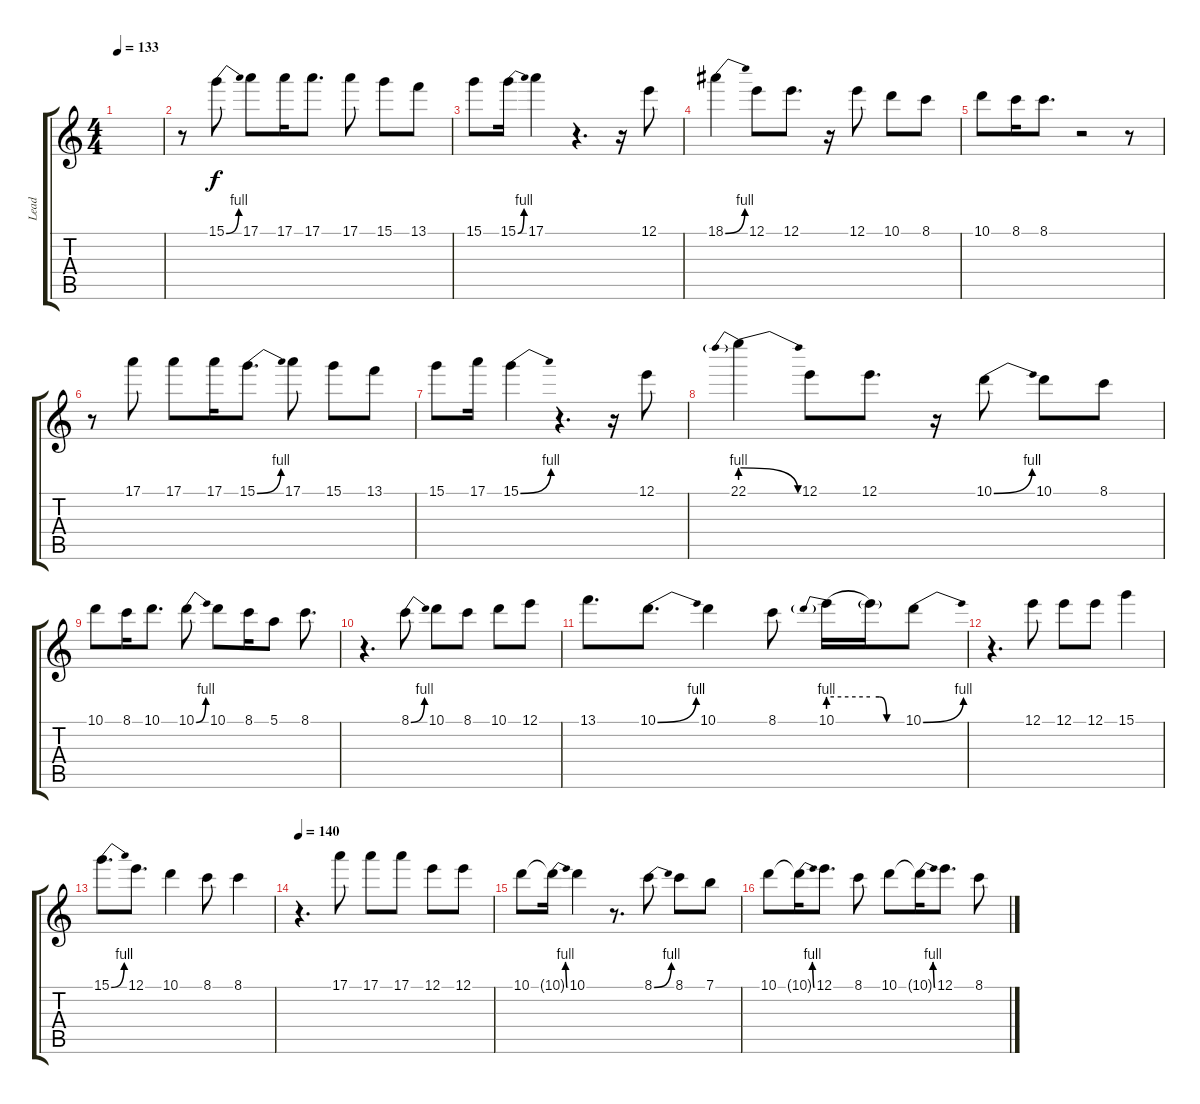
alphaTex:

\track ("Lead" "Lead") {instrument distortionguitar}
\staff {score tabs}
\tuning (E4 B3 G3 D3 A2 E2) {hide}
\ts (4 4)
\tempo 133
\clef g2
\ks c
|
r.8{instrument rockorgan} 15.1{be (bend 0 0 60 4)}.8 17.1.8 17.1.16 17.1.8{d} 17.1.8 15.1.8 13.1.8 |
15.1.8 15.1{be (bend 0 0 60 4)}.16 17.1.4 r.4{d} r.16 12.1.8 |
18.1{be (bend 0 0 60 4)}.4 12.1.8 12.1.8{d} r.16 12.1.8 10.1.8 8.1.8 |
10.1.8 8.1.16 8.1.8{d} r.2 r.8 |
r.8 17.1.8 17.1.8 17.1.16 15.1{be (bend 0 0 60 4)}.8{d} 17.1.8 15.1.8 13.1.8 |
15.1.8 17.1.16 15.1{be (bend 0 0 60 4)}.4 r.4{d} r.16 12.1.8 |
22.1{be (prebendrelease 0 4 60 0)}.4 12.1.8 12.1.8{d} r.16 10.1{be (bend 0 0 60 4)}.8 10.1.8 8.1.8 |
10.1.8 8.1.16 10.1.8{d} 10.1{be (bend 0 0 60 4)}.8 10.1.8 8.1.16 5.1.8 8.1.8{d} |
r.4{d} 8.1{be (bend 0 0 60 4)}.8 10.1.8 8.1.8 10.1.8 12.1.8 |
13.1.8{d} 10.1{be (bend 0 0 60 4)}.8{d} 10.1.4 8.1.8 10.1{be (prebend 0 4 60 4)}.16 10.1{be (custom 0 4 15 4 30 0 60 0) t}.16 10.1{be (bend 0 0 60 4)}.8 |
r.4{d} 12.1.8 12.1.8 12.1.8 15.1.4 |
15.1{be (bend 0 0 60 4)}.8{d} 12.1.8{d} 10.1.4 8.1.8 8.1.4 |
\tempo 140
r.4{d} 17.1.8 17.1.8 17.1.8 12.1.8 12.1.8 |
10.1.8 10.1{be (bend 0 0 60 4) t}.16 10.1.4 r.8{d} 8.1{be (bend 0 0 60 4)}.8 8.1.8 7.1.8 |
10.1.8 10.1{be (bend 0 0 60 4) t}.16 12.1.8{d} 8.1.8 10.1.8 10.1{be (bend 0 0 60 4) t}.16 12.1.8{d} 8.1.8
